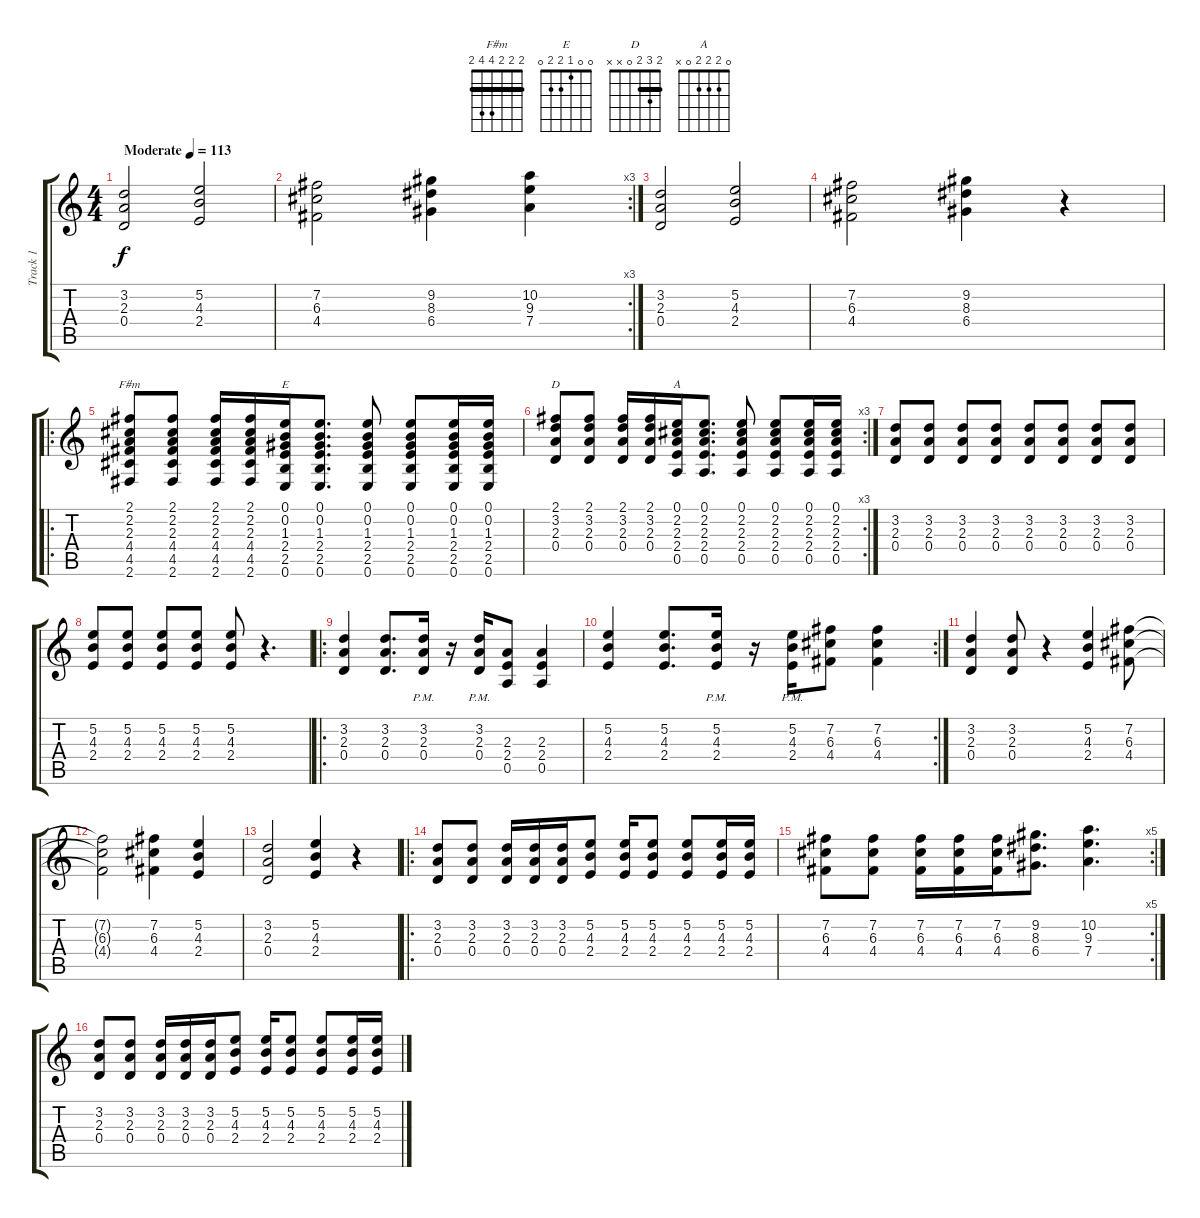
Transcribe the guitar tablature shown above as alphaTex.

\track ("Track 1" "Track 1") {instrument acousticguitarsteel}
\staff {score tabs}
\tuning (E4 B3 G3 D3 A2 E2) {hide}
\chord ("F#m" 2 2 2 4 4 2) {barre 2}
\chord ("E" 0 0 1 2 2 0)
\chord ("D" 2 3 2 0 x x) {barre 2}
\chord ("A" 0 2 2 2 0 x)
\ts (4 4)
\tempo (113 "Moderate")
\clef g2
\ks c
(3.2 2.3 0.4).2{dy f instrument acousticguitarsteel} (5.2 4.3 2.4).2 |
\rc 3
(7.2 6.3 4.4).2 (9.2 8.3 6.4).4 (10.2 9.3 7.4).4 |
(3.2 2.3 0.4).2 (5.2 4.3 2.4).2 |
(7.2 6.3 4.4).2 (9.2 8.3 6.4).4 r.4 |
\ro
(2.1 2.2 2.3 4.4 4.5 2.6).8{ch "F#m"} (2.1 2.2 2.3 4.4 4.5 2.6).8 (2.1 2.2 2.3 4.4 4.5 2.6).16 (2.1 2.2 2.3 4.4 4.5 2.6).16 (0.1 0.2 1.3 2.4 2.5 0.6).16{ch "E"} (0.1 0.2 1.3 2.4 2.5 0.6).8{d} (0.1 0.2 1.3 2.4 2.5 0.6).8 (0.1 0.2 1.3 2.4 2.5 0.6).8 (0.1 0.2 1.3 2.4 2.5 0.6).16 (0.1 0.2 1.3 2.4 2.5 0.6).16 |
\rc 3
(2.1 3.2 2.3 0.4).8{ch "D"} (2.1 3.2 2.3 0.4).8 (2.1 3.2 2.3 0.4).16 (2.1 3.2 2.3 0.4).16 (0.1 2.2 2.3 2.4 0.5).16{ch "A"} (0.1 2.2 2.3 2.4 0.5).8{d} (0.1 2.2 2.3 2.4 0.5).8 (0.1 2.2 2.3 2.4 0.5).8 (0.1 2.2 2.3 2.4 0.5).16 (0.1 2.2 2.3 2.4 0.5).16 |
(3.2 2.3 0.4).8 (3.2 2.3 0.4).8 (3.2 2.3 0.4).8 (3.2 2.3 0.4).8 (3.2 2.3 0.4).8 (3.2 2.3 0.4).8 (3.2 2.3 0.4).8 (3.2 2.3 0.4).8 |
(5.2 4.3 2.4).8 (5.2 4.3 2.4).8 (5.2 4.3 2.4).8 (5.2 4.3 2.4).8 (5.2 4.3 2.4).8 r.4{d} |
\ro
(3.2 2.3 0.4).4 (3.2 2.3 0.4).8{d} (3.2{pm} 2.3{pm} 0.4{pm}).16 r.16 (3.2{pm} 2.3{pm} 0.4{pm}).16 (2.3 2.4 0.5).8 (2.3 2.4 0.5).4 |
\rc 2
(5.2 4.3 2.4).4 (5.2 4.3 2.4).8{d} (5.2{pm} 4.3{pm} 2.4{pm}).16 r.16 (5.2{pm} 4.3{pm} 2.4{pm}).16 (7.2 6.3 4.4).8 (7.2 6.3 4.4).4 |
(3.2 2.3 0.4).4 (3.2 2.3 0.4).8 r.4 (5.2 4.3 2.4).4 (7.2 6.3 4.4).8 |
(7.2{t} 6.3{t} 4.4{t}).2 (7.2 6.3 4.4).4 (5.2 4.3 2.4).4 |
(3.2 2.3 0.4).2 (5.2 4.3 2.4).4 r.4 |
\ro
(3.2 2.3 0.4).8 (3.2 2.3 0.4).8 (3.2 2.3 0.4).16 (3.2 2.3 0.4).16 (3.2 2.3 0.4).16 (5.2 4.3 2.4).8 (5.2 4.3 2.4).16 (5.2 4.3 2.4).8 (5.2 4.3 2.4).8 (5.2 4.3 2.4).16 (5.2 4.3 2.4).16 |
\rc 5
(7.2 6.3 4.4).8 (7.2 6.3 4.4).8 (7.2 6.3 4.4).16 (7.2 6.3 4.4).16 (7.2 6.3 4.4).16 (9.2 8.3 6.4).8{d} (10.2 9.3 7.4).4{d} |
(3.2 2.3 0.4).8 (3.2 2.3 0.4).8 (3.2 2.3 0.4).16 (3.2 2.3 0.4).16 (3.2 2.3 0.4).16 (5.2 4.3 2.4).8 (5.2 4.3 2.4).16 (5.2 4.3 2.4).8 (5.2 4.3 2.4).8 (5.2 4.3 2.4).16 (5.2 4.3 2.4).16
